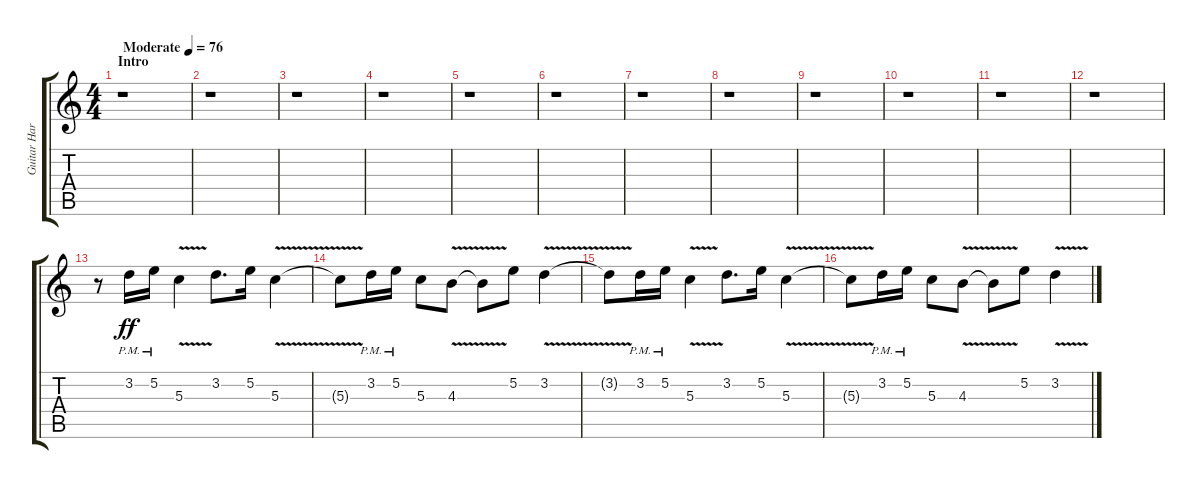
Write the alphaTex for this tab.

\track ("Guitar Harmony I" "Guitar Har") {instrument distortionguitar}
\staff {score tabs}
\tuning (E4 B3 G3 D3 A2 E2) {hide}
\ts (4 4)
\section ("" "Intro")
\tempo (76 "Moderate")
\clef g2
\ks c
r.1{dy ff instrument distortionguitar} |
r.1 |
r.1 |
r.1 |
r.1 |
r.1 |
r.1 |
r.1 |
r.1 |
r.1 |
r.1 |
r.1 |
r.8 3.2{pm}.16 5.2{pm}.16 5.3{v}.4 3.2.8{d} 5.2.16 5.3{v}.4 |
5.3{v t}.8 3.2{pm}.16 5.2{pm}.16 5.3.8 4.3{v}.8 4.3{v t}.8 5.2.8 3.2{v}.4 |
3.2{v t}.8 3.2{pm}.16 5.2{pm}.16 5.3{v}.4 3.2.8{d} 5.2.16 5.3{v}.4 |
5.3{v t}.8 3.2{pm}.16 5.2{pm}.16 5.3.8 4.3{v}.8 4.3{v t}.8 5.2.8 3.2{v}.4
